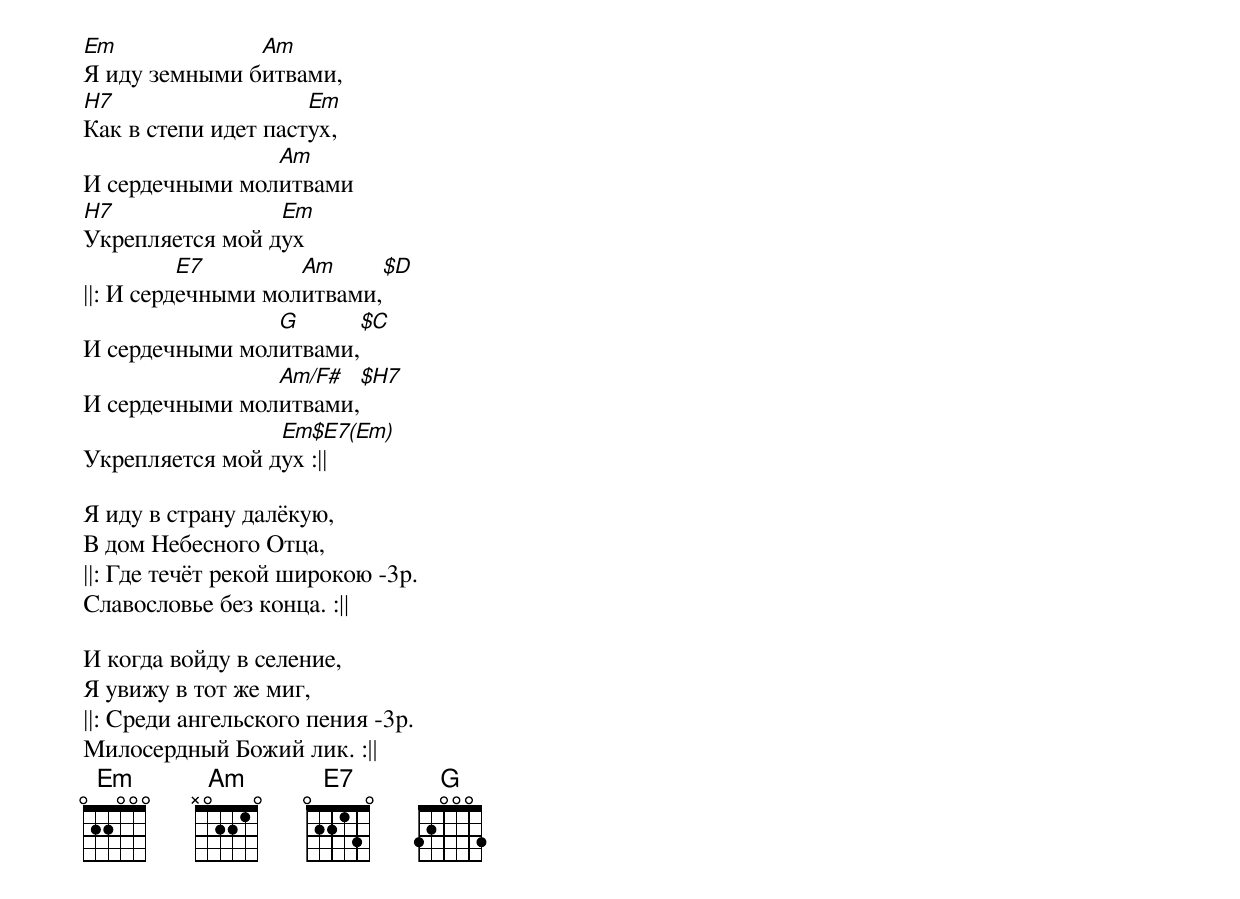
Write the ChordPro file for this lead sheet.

[Em]Я иду земными б[Am]итвами,
[H7]Как в степи идет паст[Em]ух,
И сердечными мол[Am]итвами
[H7]Укрепляется мой д[Em]ух
||: И серд[E7]ечными мол[Am]итвами,[$D]
И сердечными мол[G]итвами,[$C]
И сердечными мол[Am/F#]итвами,[$H7]
Укрепляется мой д[Em$E7(Em)]ух :||

Я иду в страну далёкую,
В дом Небесного Отца,
||: Где течёт рекой широкою -3р.
Славословье без конца. :||

И когда войду в селение,
Я увижу в тот же миг,
||: Среди ангельского пения -3р.
Милосердный Божий лик. :||
